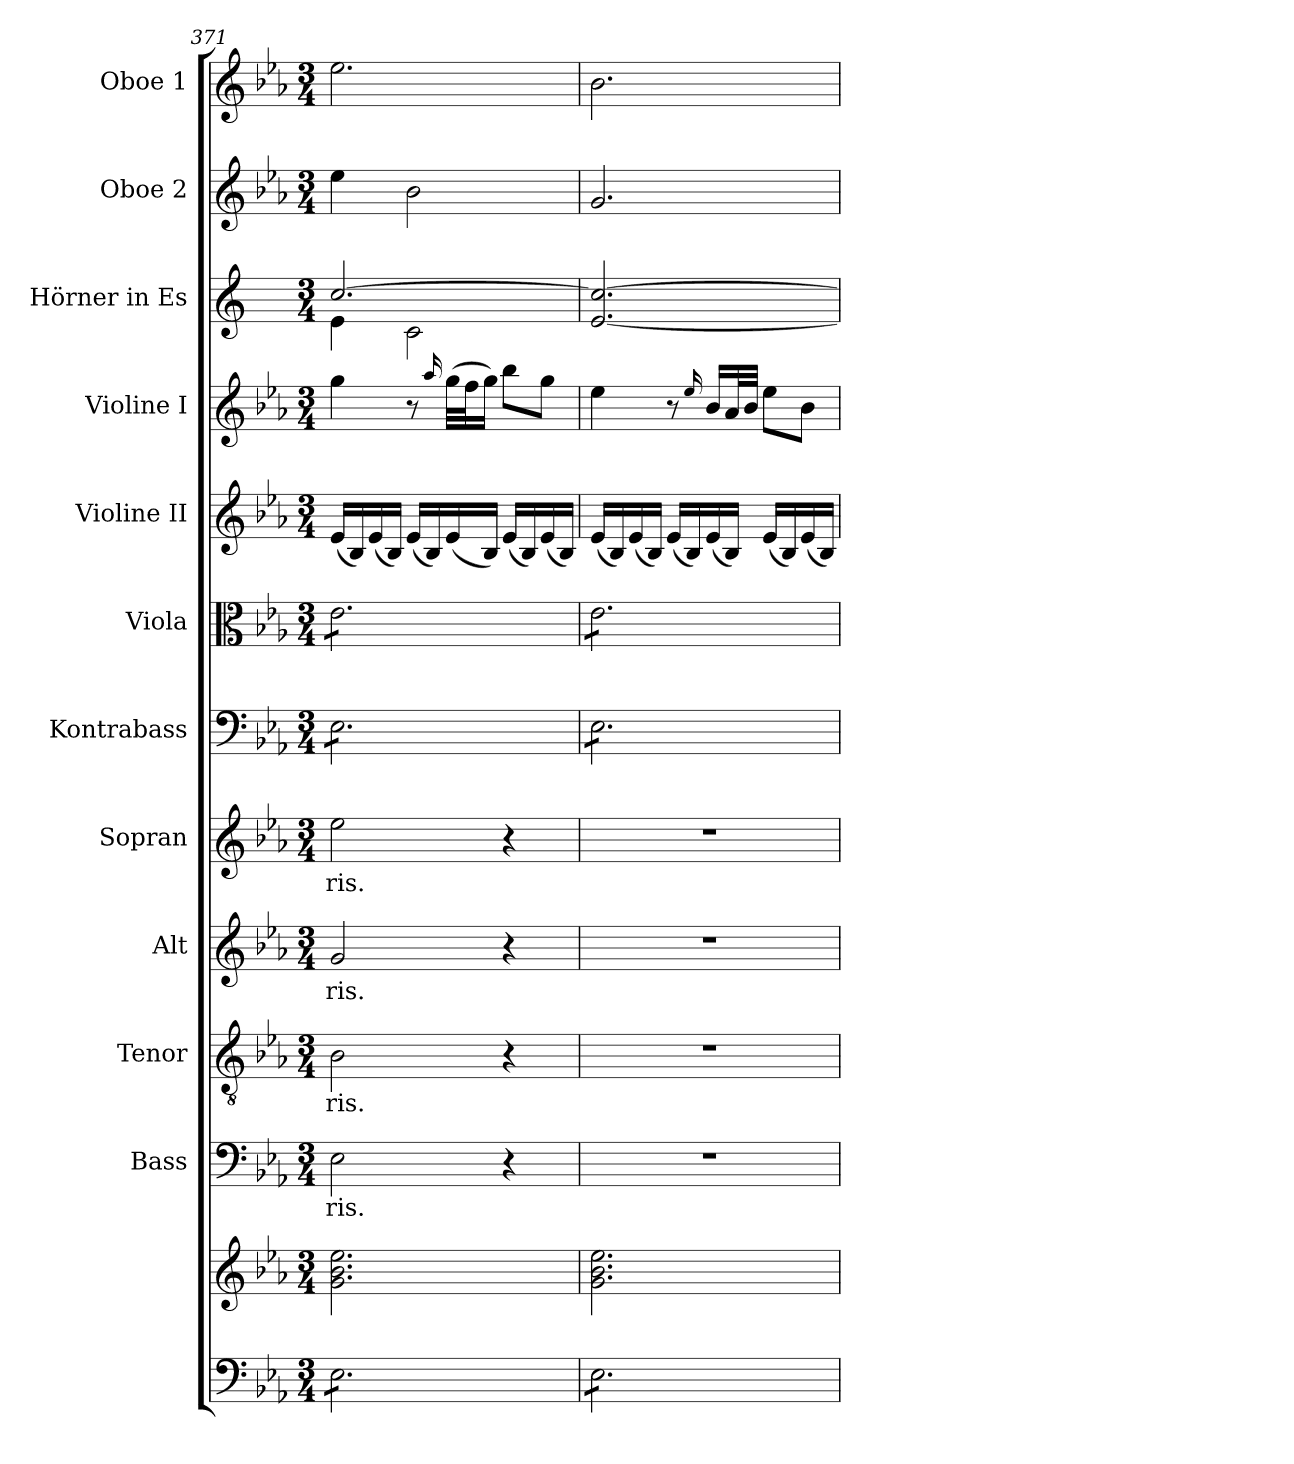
**kern	**kern	**kern	**text	**kern	**text	**kern	**text	**kern	**text	**kern	**kern	**kern	**kern	**kern	**kern	**kern
*part12	*part12	*part11	*part11	*part10	*part10	*part9	*part9	*part8	*part8	*part7	*part6	*part5	*part4	*part3	*part2	*part1
*staff13	*staff12	*staff11	*staff11	*staff10	*staff10	*staff9	*staff9	*staff8	*staff8	*staff7	*staff6	*staff5	*staff4	*staff3	*staff2	*staff1
*	*	*I"Bass	*	*I"Tenor	*	*I"Alt	*	*I"Sopran	*	*I"Kontrabass	*I"Viola	*I"Violine II	*I"Violine I	*I"Hörner in Es	*I"Oboe 2	*I"Oboe 1
*	*	*I'B.	*	*I'T.	*	*I'A.	*	*I'S.	*	*I'Kb.	*I'Vla.	*I'Vl. II	*I'Vl. I	*	*I'Ob. 2	*I'Ob. 1
*clefF4	*clefG2	*clefF4	*	*clefGv2	*	*clefG2	*	*clefG2	*	*clefF4	*clefC3	*clefG2	*clefG2	*clefG2	*clefG2	*clefG2
*	*	*	*	*	*	*	*	*	*	*ITrd7c12	*	*	*	*ITrd5c9	*	*
*k[b-e-a-]	*k[b-e-a-]	*k[b-e-a-]	*	*k[b-e-a-]	*	*k[b-e-a-]	*	*k[b-e-a-]	*	*k[b-e-a-]	*k[b-e-a-]	*k[b-e-a-]	*k[b-e-a-]	*k[b-e-a-]	*k[b-e-a-]	*k[b-e-a-]
*E-:	*E-:	*E-:	*	*E-:	*	*E-:	*	*E-:	*	*E-:	*E-:	*E-:	*E-:	*E-:	*E-:	*E-:
*M3/4	*M3/4	*M3/4	*	*M3/4	*	*M3/4	*	*M3/4	*	*M3/4	*M3/4	*M3/4	*M3/4	*M3/4	*M3/4	*M3/4
=371	=371	=371	=371	=371	=371	=371	=371	=371	=371	=371	=371	=371	=371	=371	=371	=371
!	!	!	!LO:LY:b	!	!LO:LY:b	!	!LO:LY:b	!	!LO:LY:b	!	!	!	!	!	!	!
*	*	*	*	*	*	*	*	*	*	*	*	*	*	*^	*	*
*tremolo	*	*	*	*	*	*	*	*	*	*	*	*	*	*	*	*	*
*	*	*	*	*	*	*	*	*	*	*tremolo	*	*	*	*	*	*	*
*	*	*	*	*	*	*	*	*	*	*	*tremolo	*	*	*	*	*	*
8E-\L	2.g\ 2.b-\ 2.ee-\	2E-\	-ris.	2B-\	-ris.	2g/	-ris.	2ee-\	-ris.	8EE-\L	8e-\L	(<16e-/LL	4gg\	[>2.e-/	4G\	4ee-\	2.ee-\
.	.	.	.	.	.	.	.	.	.	.	.	16B-/)	.	.	.	.	.
8E-\	.	.	.	.	.	.	.	.	.	8EE-\	8e-\	(<16e-/	.	.	.	.	.
.	.	.	.	.	.	.	.	.	.	.	.	16B-/JJ)	.	.	.	.	.
8E-\	.	.	.	.	.	.	.	.	.	8EE-\	8e-\	(<16e-/LL	8r	.	2E-\	2b-\	.
.	.	.	.	.	.	.	.	.	.	.	.	16B-/)	.	.	.	.	.
.	.	.	.	.	.	.	.	.	.	.	.	.	16qqaa-/	.	.	.	.
8E-\	.	.	.	.	.	.	.	.	.	8EE-\	8e-\	(<16e-/	(>32gg\LLL	.	.	.	.
.	.	.	.	.	.	.	.	.	.	.	.	.	32ff\J	.	.	.	.
.	.	.	.	.	.	.	.	.	.	.	.	16B-/JJ)	16gg\JJ)	.	.	.	.
8E-\	.	4r	.	4r	.	4r	.	4r	.	8EE-\	8e-\	(<16e-/LL	8bb-\L	.	.	.	.
.	.	.	.	.	.	.	.	.	.	.	.	16B-/)	.	.	.	.	.
8E-\J	.	.	.	.	.	.	.	.	.	8EE-\J	8e-\J	(<16e-/	8gg\J	.	.	.	.
.	.	.	.	.	.	.	.	.	.	.	.	16B-/JJ)	.	.	.	.	.
*	*	*	*	*	*	*	*	*	*	*	*	*	*	*v	*v	*	*
=372	=372	=372	=372	=372	=372	=372	=372	=372	=372	=372	=372	=372	=372	=372	=372	=372
8E-\L	2.g\ 2.b-\ 2.ee-\	2.r	.	2.r	.	2.r	.	2.r	.	8EE-\L	8e-\L	(<16e-/LL	4ee-\	[2.G/ 2.e-/_	2.g/	2.b-\
.	.	.	.	.	.	.	.	.	.	.	.	16B-/)	.	.	.	.
8E-\	.	.	.	.	.	.	.	.	.	8EE-\	8e-\	(<16e-/	.	.	.	.
.	.	.	.	.	.	.	.	.	.	.	.	16B-/JJ)	.	.	.	.
8E-\	.	.	.	.	.	.	.	.	.	8EE-\	8e-\	(<16e-/LL	8r	.	.	.
.	.	.	.	.	.	.	.	.	.	.	.	16B-/)	.	.	.	.
.	.	.	.	.	.	.	.	.	.	.	.	.	16qqee-/	.	.	.
8E-\	.	.	.	.	.	.	.	.	.	8EE-\	8e-\	(<16e-/	16b-/LL	.	.	.
.	.	.	.	.	.	.	.	.	.	.	.	16B-/JJ)	32a-/L	.	.	.
.	.	.	.	.	.	.	.	.	.	.	.	.	32b-/JJJ	.	.	.
8E-\	.	.	.	.	.	.	.	.	.	8EE-\	8e-\	(<16e-/LL	8ee-\L	.	.	.
.	.	.	.	.	.	.	.	.	.	.	.	16B-/)	.	.	.	.
8E-\J	.	.	.	.	.	.	.	.	.	8EE-\J	8e-\J	(<16e-/	8b-\J	.	.	.
*	*	*	*	*	*	*	*	*	*	*	*Xtremolo	*	*	*	*	*
*	*	*	*	*	*	*	*	*	*	*Xtremolo	*	*	*	*	*	*
*Xtremolo	*	*	*	*	*	*	*	*	*	*	*	*	*	*	*	*
.	.	.	.	.	.	.	.	.	.	.	.	16B-/JJ)	.	.	.	.
=	=	=	=	=	=	=	=	=	=	=	=	=	=	=	=	=
*-	*-	*-	*-	*-	*-	*-	*-	*-	*-	*-	*-	*-	*-	*-	*-	*-
